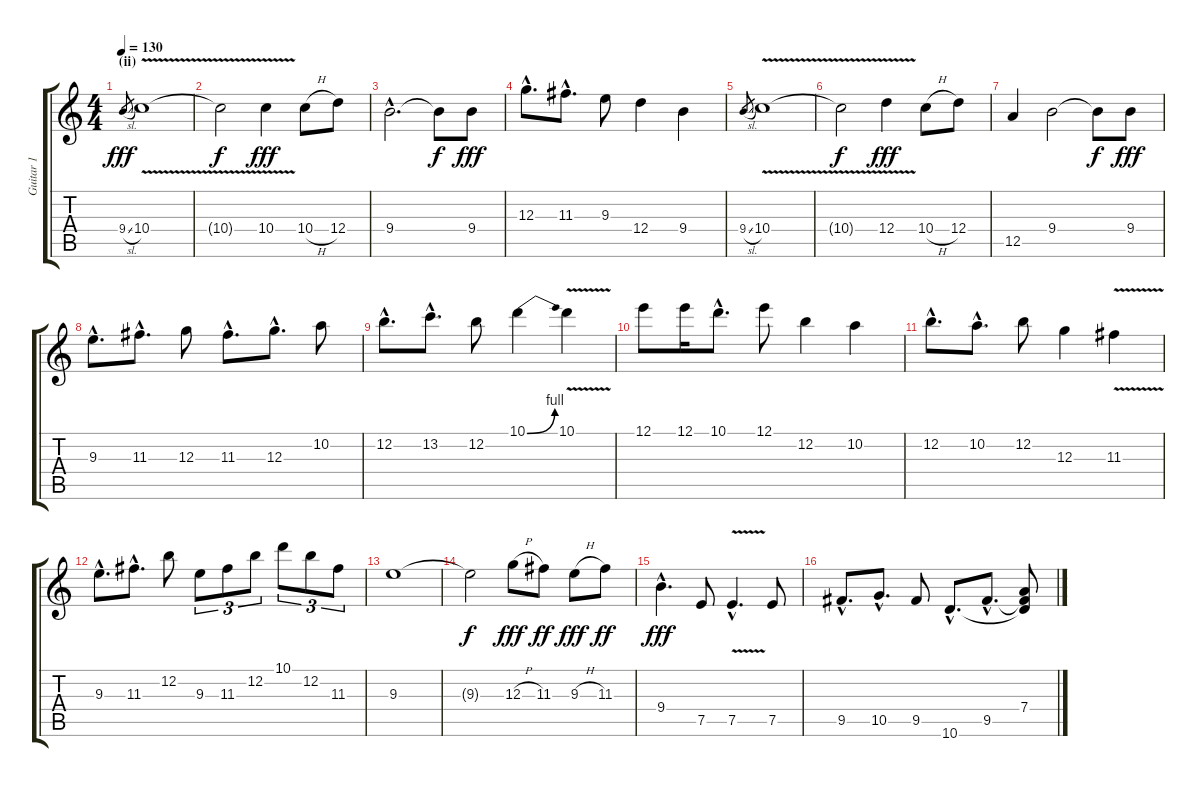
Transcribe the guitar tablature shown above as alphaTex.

\track ("Guitar 1" "Guitar 1") {instrument distortionguitar}
\staff {score tabs}
\tuning (E4 B3 G3 D3 A2 E2) {hide}
\ts (4 4)
\section ("" "(ii)")
\tempo 130
\clef g2
\ks c
9.4{sl}.8{gr dy fff} 10.4{v}.1 |
10.4{t}.2{dy f} 10.4{v}.4{dy fff} 10.4{h}.8 12.4.8 |
9.4{hac}.2{d} 9.4{t}.8{dy f} 9.4.8{dy fff} |
12.3{hac}.8{d} 11.3{hac}.8{d} 9.3.8 12.4.4 9.4.4 |
9.4{sl}.8{gr} 10.4{v}.1 |
10.4{t}.2{dy f} 12.4{v}.4{dy fff} 10.4{h}.8 12.4.8 |
12.5.4 9.4.2 9.4{t}.8{dy f} 9.4.8{dy fff} |
9.3{hac}.8{d} 11.3{hac}.8{d} 12.3.8 11.3{hac}.8{d} 12.3{hac}.8{d} 10.2.8 |
12.2{hac}.8{d} 13.2{hac}.8{d} 12.2.8 10.1{be (bend 0 0 60 4)}.4 10.1{v}.4 |
12.1.8 12.1.16 10.1{hac}.8{d} 12.1.8 12.2.4 10.2.4 |
12.2{hac}.8{d} 10.2{hac}.8{d} 12.2.8 12.3.4 11.3{v}.4 |
9.3{hac}.8{d} 11.3{hac}.8{d} 12.2.8 9.3.8{tu (3 2)} 11.3.8{tu (3 2)} 12.2.8{tu (3 2)} 10.1.8{tu (3 2)} 12.2.8{tu (3 2)} 11.3.8{tu (3 2)} |
9.3.1 |
9.3{t}.2{dy f} 12.3{h}.8{dy fff} 11.3.8{dy ff} 9.3{h}.8{dy fff} 11.3.8{dy ff} |
9.4{hac}.4{d dy fff} 7.5.8 7.5{v hac}.4{d} 7.5.8 |
9.5{hac}.8{d} 10.5{hac}.8{d} 9.5.8 10.6{hac}.8{d} 9.5{hac}.8{d} (7.4 9.5{t} 10.6{t}).8
